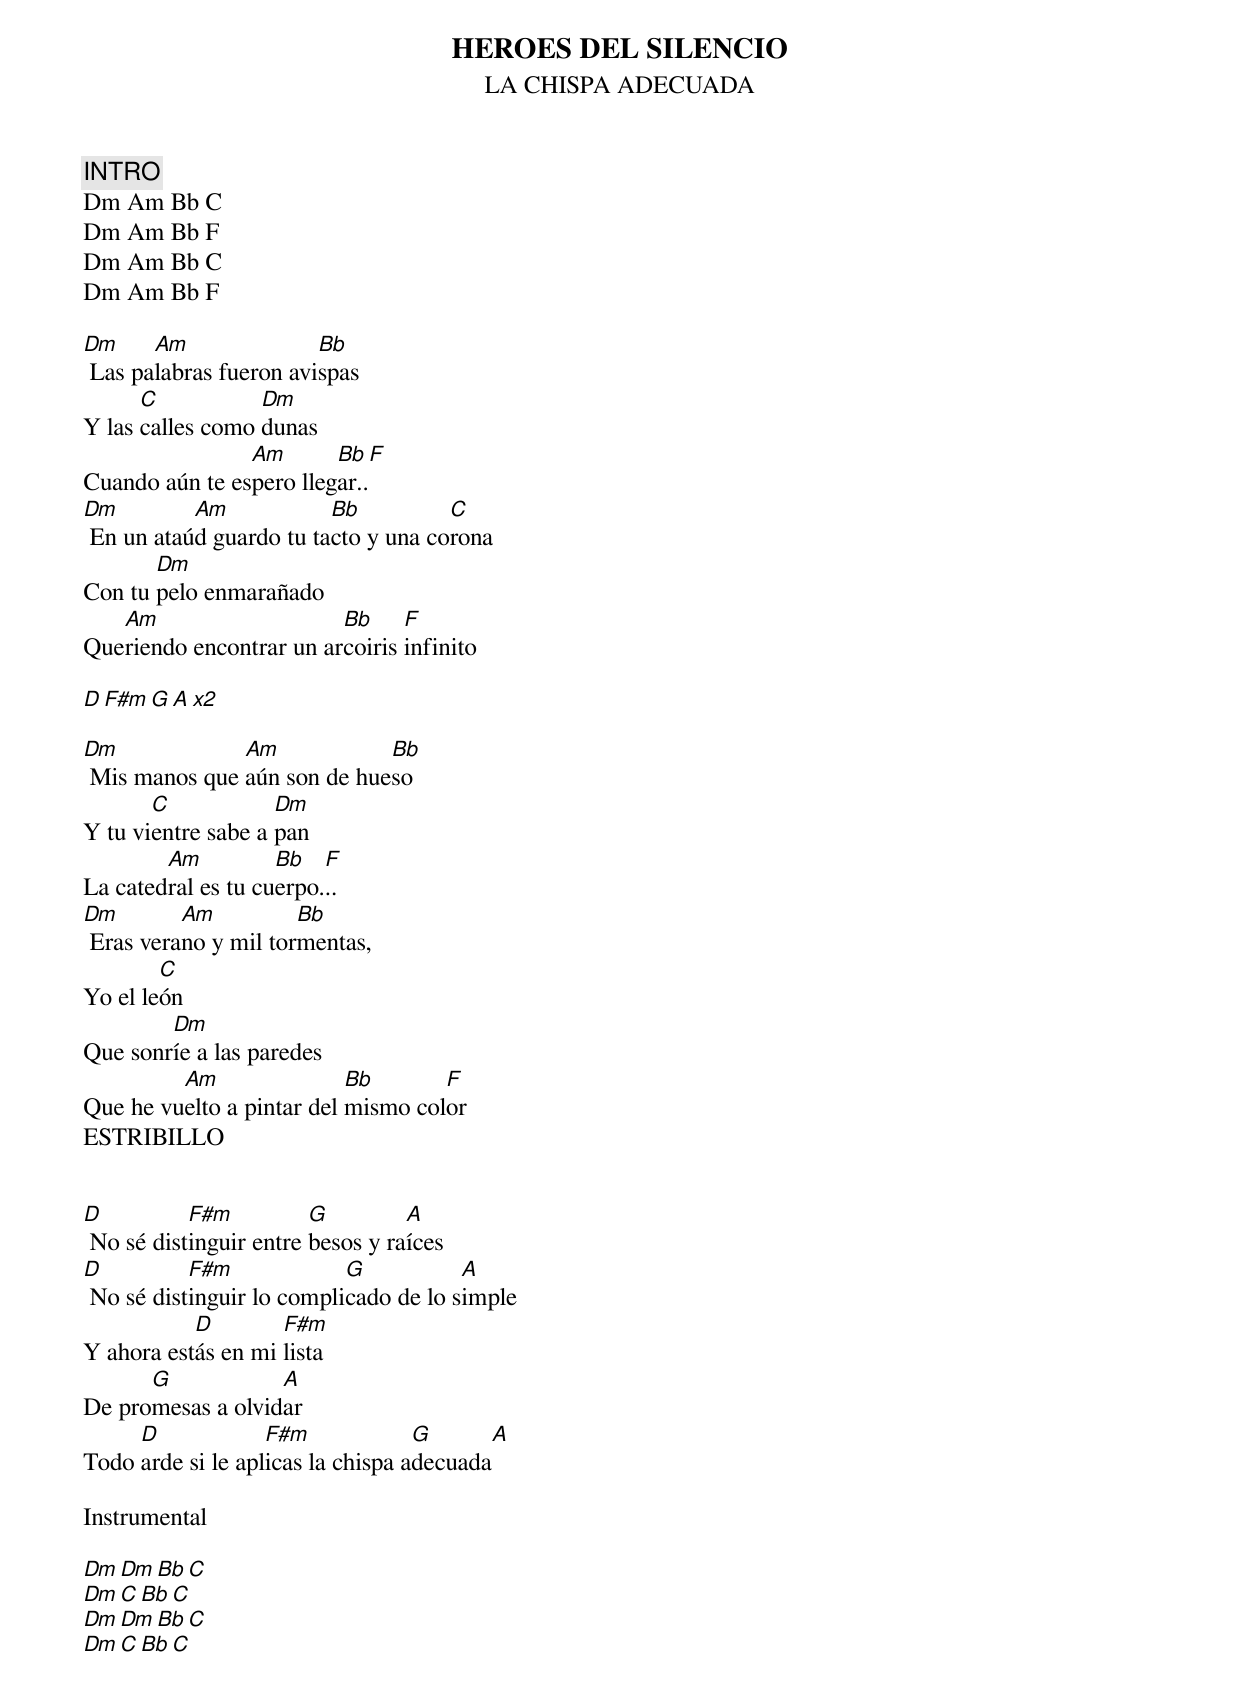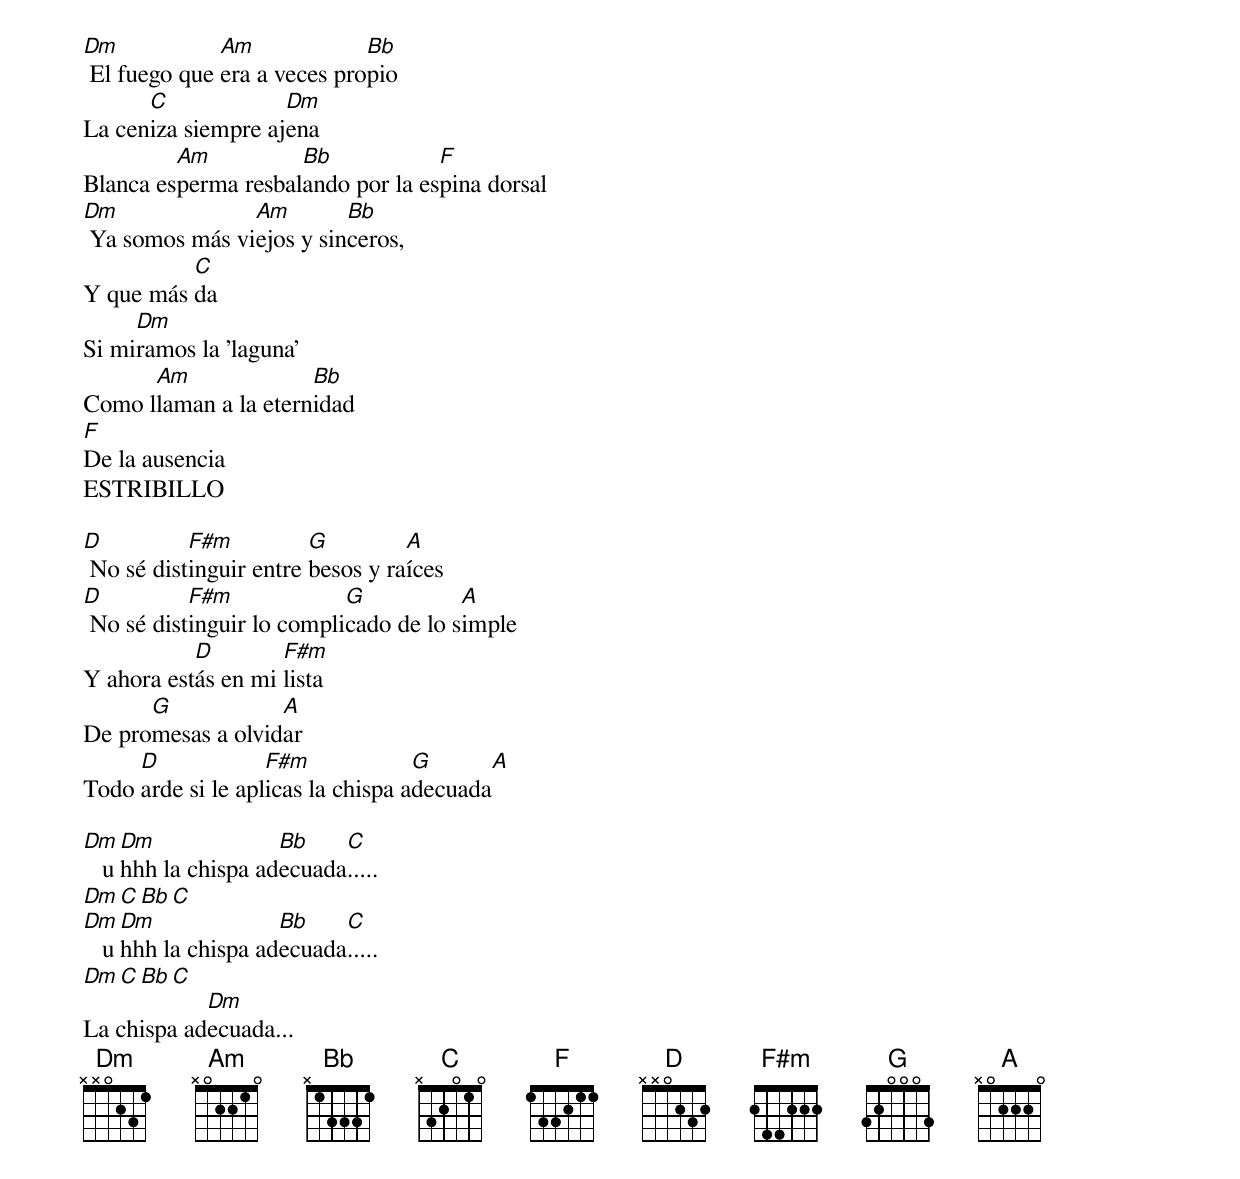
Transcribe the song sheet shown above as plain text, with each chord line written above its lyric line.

HEROES DEL SILENCIO
LA CHISPA ADECUADA
INTRO
Dm Am Bb C
Dm Am Bb F
Dm Am Bb C
Dm Am Bb F

Dm     Am               Bb
 Las palabras fueron avispas
      C           Dm
Y las calles como dunas
                Am       Bb  F
Cuando aún te espero llegar..
Dm         Am            Bb          C
 En un ataúd guardo tu tacto y una corona
       Dm
Con tu pelo enmarañado
   Am                    Bb     F
Queriendo encontrar un arcoiris infinito

D F#m G A  x2

Dm             Am            Bb
 Mis manos que aún son de hueso
       C            Dm
Y tu vientre sabe a pan
        Am          Bb   F
La catedral es tu cuerpo...
Dm        Am          Bb
 Eras verano y mil tormentas,
        C
Yo el león
        Dm
Que sonríe a las paredes
         Am                Bb       F
Que he vuelto a pintar del mismo color
ESTRIBILLO


D          F#m          G         A
 No sé distinguir entre besos y raíces
D          F#m             G           A
 No sé distinguir lo complicado de lo simple
           D        F#m
Y ahora estás en mi lista
      G            A
De promesas a olvidar
     D             F#m             G       A
Todo arde si le aplicas la chispa adecuada

Instrumental

Dm Dm Bb C
Dm C Bb C
Dm Dm Bb C
Dm C Bb C

Dm            Am             Bb
 El fuego que era a veces propio
      C             Dm
La ceniza siempre ajena
         Am          Bb            F
Blanca esperma resbalando por la espina dorsal
Dm              Am        Bb
 Ya somos más viejos y sinceros,
          C
Y que más da
     Dm
Si miramos la 'laguna'
      Am              Bb
Como llaman a la eternidad
F
De la ausencia
ESTRIBILLO

D          F#m          G         A
 No sé distinguir entre besos y raíces
D          F#m             G           A
 No sé distinguir lo complicado de lo simple
           D        F#m
Y ahora estás en mi lista
      G            A
De promesas a olvidar
     D             F#m             G       A
Todo arde si le aplicas la chispa adecuada

Dm  Dm              Bb    C
   uhhh la chispa adecuada.....
Dm C Bb C
Dm  Dm              Bb    C
   uhhh la chispa adecuada.....
Dm C Bb C
            Dm
La chispa adecuada...
